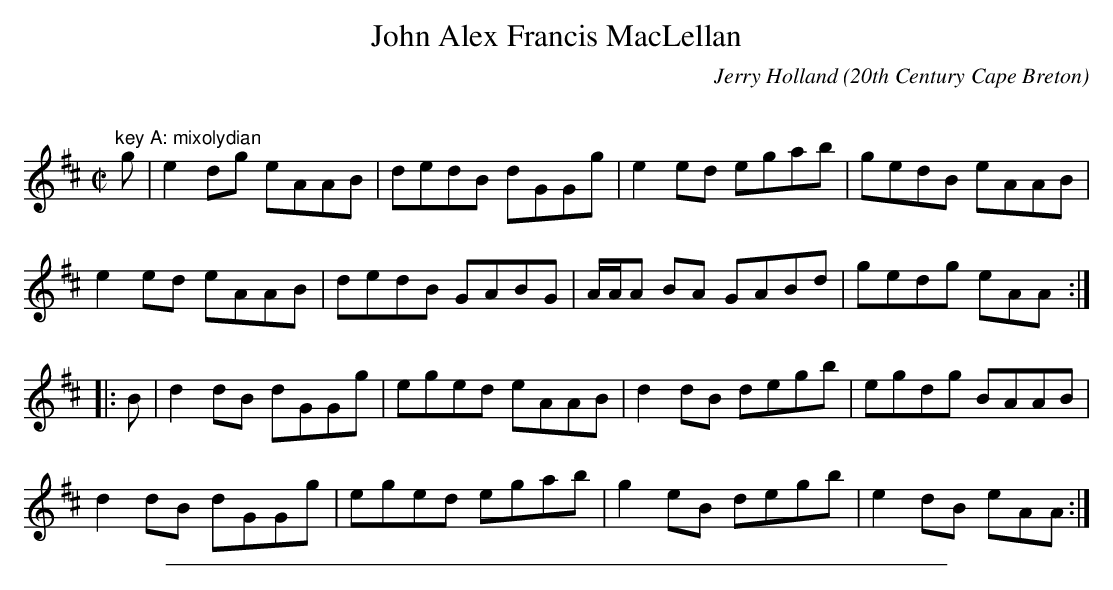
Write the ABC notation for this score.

X:1
T: John Alex Francis MacLellan
C:Jerry Holland
O:20th Century Cape Breton
Q:333
L:1/8
M:C|
K:Amix
"key A: mixolydian"g|e2 dg eAAB|dedB dGGg|e2 ed egab|gedB eAAB|!
e2 ed eAAB|dedB GABG|A/A/A BA GABd|gedg eAA:|!
|:B|d2 dB dGGg|eged eAAB|d2 dB degb|egdg BAAB|!
d2 dB dGGg|eged egab|g2 eB degb|e2dB eAA:|]!
